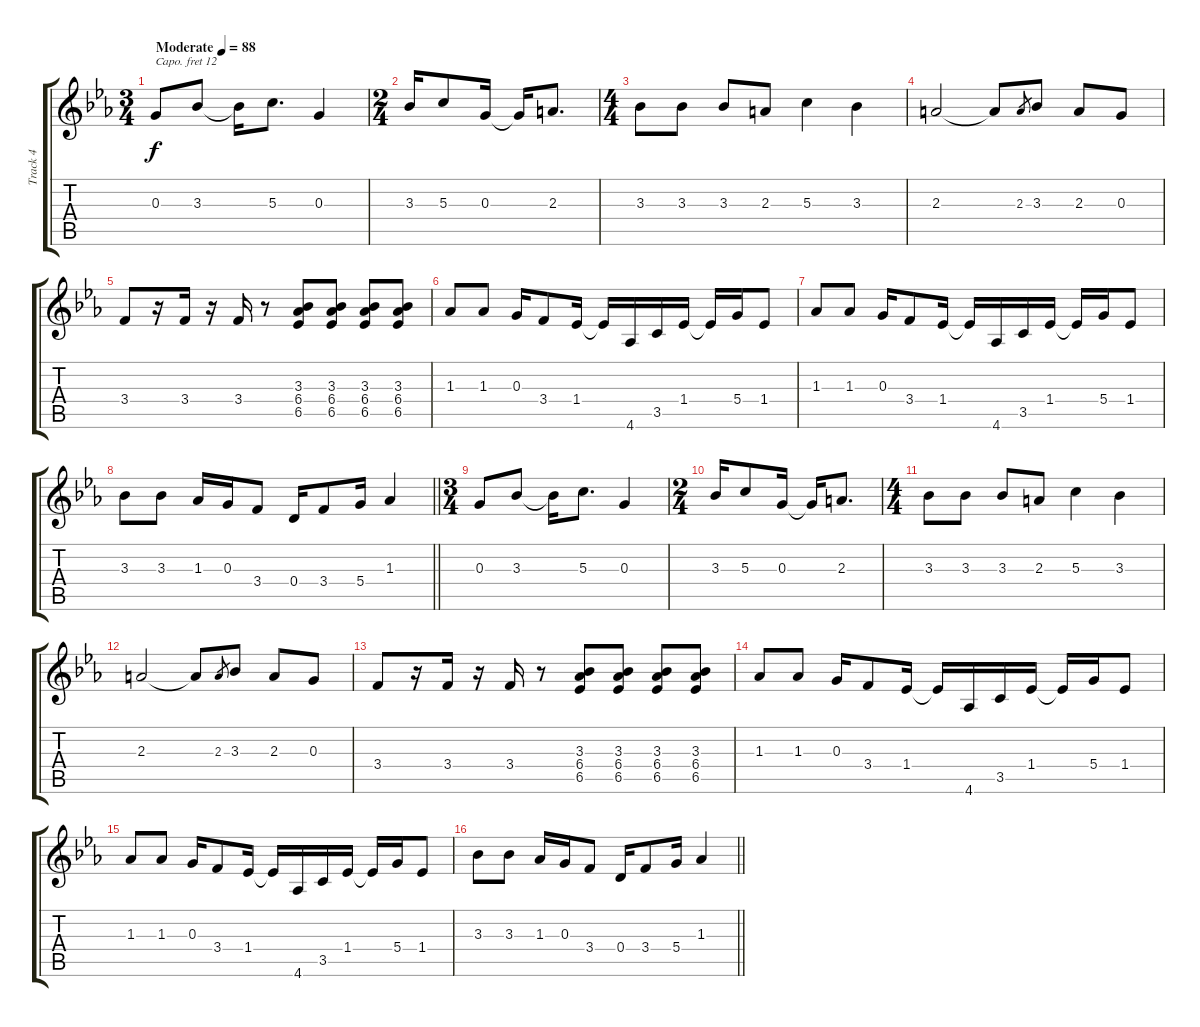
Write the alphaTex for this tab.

\track ("Track 4" "Track 4") {instrument acousticgrandpiano}
\staff {score tabs}
\capo 12
\tuning (E4 B3 G3 D3 A2 E2) {hide}
\ts (3 4)
\tempo (88 "Moderate")
\clef g2
\ks eb
0.3.8{dy f instrument acousticgrandpiano} 3.3.8 3.3{t}.16 5.3.8{d} 0.3.4 |
\ts (2 4)
3.3.16 5.3.8 0.3.16 0.3{t}.16 2.3.8{d} |
\ts (4 4)
3.3.8 3.3.8 3.3.8 2.3.8 5.3.4 3.3.4 |
2.3.2 2.3{t}.8 2.3.8{gr} 3.3.8 2.3.8 0.3.8 |
3.4.8 r.16 3.4.16 r.16 3.4.16 r.8 (3.3 6.4 6.5).8 (3.3 6.4 6.5).8 (3.3 6.4 6.5).8 (3.3 6.4 6.5).8 |
1.3.8 1.3.8 0.3.16 3.4.8 1.4.16 1.4{t}.16 4.6.16 3.5.16 1.4.16 1.4{t}.16 5.4.16 1.4.8 |
1.3.8 1.3.8 0.3.16 3.4.8 1.4.16 1.4{t}.16 4.6.16 3.5.16 1.4.16 1.4{t}.16 5.4.16 1.4.8 |
\barLineRight lightlight
3.3.8 3.3.8 1.3.16 0.3.16 3.4.8 0.4.16 3.4.8 5.4.16 1.3.4 |
\ts (3 4)
0.3.8 3.3.8 3.3{t}.16 5.3.8{d} 0.3.4 |
\ts (2 4)
3.3.16 5.3.8 0.3.16 0.3{t}.16 2.3.8{d} |
\ts (4 4)
3.3.8 3.3.8 3.3.8 2.3.8 5.3.4 3.3.4 |
2.3.2 2.3{t}.8 2.3.8{gr} 3.3.8 2.3.8 0.3.8 |
3.4.8 r.16 3.4.16 r.16 3.4.16 r.8 (3.3 6.4 6.5).8 (3.3 6.4 6.5).8 (3.3 6.4 6.5).8 (3.3 6.4 6.5).8 |
1.3.8 1.3.8 0.3.16 3.4.8 1.4.16 1.4{t}.16 4.6.16 3.5.16 1.4.16 1.4{t}.16 5.4.16 1.4.8 |
1.3.8 1.3.8 0.3.16 3.4.8 1.4.16 1.4{t}.16 4.6.16 3.5.16 1.4.16 1.4{t}.16 5.4.16 1.4.8 |
\barLineRight lightlight
3.3.8 3.3.8 1.3.16 0.3.16 3.4.8 0.4.16 3.4.8 5.4.16 1.3.4
